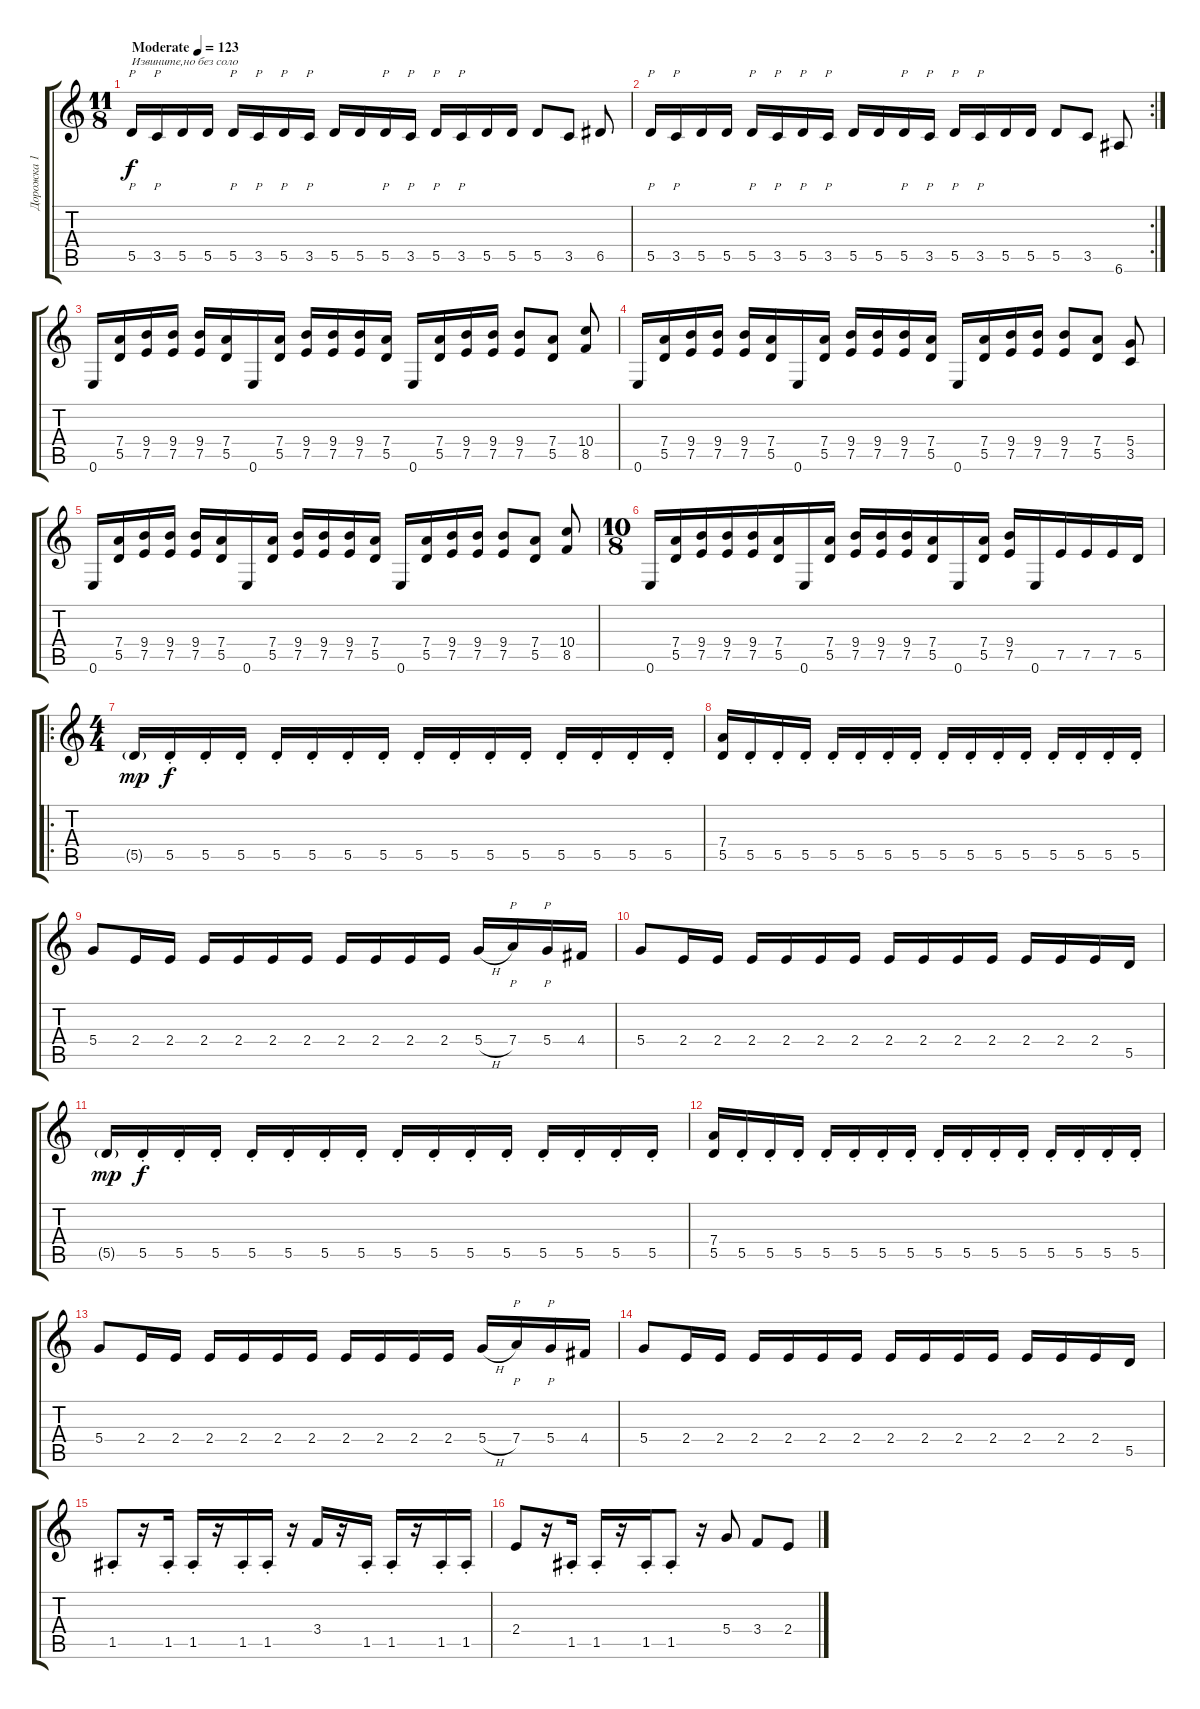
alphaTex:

\track ("Дорожка 1" "Дорожка 1") {instrument distortionguitar}
\staff {score tabs}
\tuning (E4 B3 G3 D3 A2 E2) {hide}
\ts (11 8)
\tempo (123 "Moderate")
\clef g2
\ks c
5.5.16{p txt "Извините,но без соло" dy f instrument distortionguitar} 3.5.16{p} 5.5.16 5.5.16 5.5.16{p} 3.5.16{p} 5.5.16{p} 3.5.16{p} 5.5.16 5.5.16 5.5.16{p} 3.5.16{p} 5.5.16{p} 3.5.16{p} 5.5.16 5.5.16 5.5.8 3.5.8 6.5.8 |
\rc 2
5.5.16{p} 3.5.16{p} 5.5.16 5.5.16 5.5.16{p} 3.5.16{p} 5.5.16{p} 3.5.16{p} 5.5.16 5.5.16 5.5.16{p} 3.5.16{p} 5.5.16{p} 3.5.16{p} 5.5.16 5.5.16 5.5.8 3.5.8 6.6.8 |
0.6.16 (7.4 5.5).16 (9.4 7.5).16 (9.4 7.5).16 (9.4 7.5).16 (7.4 5.5).16 0.6.16 (7.4 5.5).16 (9.4 7.5).16 (9.4 7.5).16 (9.4 7.5).16 (7.4 5.5).16 0.6.16 (7.4 5.5).16 (9.4 7.5).16 (9.4 7.5).16 (9.4 7.5).8 (7.4 5.5).8 (10.4 8.5).8 |
0.6.16 (7.4 5.5).16 (9.4 7.5).16 (9.4 7.5).16 (9.4 7.5).16 (7.4 5.5).16 0.6.16 (7.4 5.5).16 (9.4 7.5).16 (9.4 7.5).16 (9.4 7.5).16 (7.4 5.5).16 0.6.16 (7.4 5.5).16 (9.4 7.5).16 (9.4 7.5).16 (9.4 7.5).8 (7.4 5.5).8 (5.4 3.5).8 |
0.6.16 (7.4 5.5).16 (9.4 7.5).16 (9.4 7.5).16 (9.4 7.5).16 (7.4 5.5).16 0.6.16 (7.4 5.5).16 (9.4 7.5).16 (9.4 7.5).16 (9.4 7.5).16 (7.4 5.5).16 0.6.16 (7.4 5.5).16 (9.4 7.5).16 (9.4 7.5).16 (9.4 7.5).8 (7.4 5.5).8 (10.4 8.5).8 |
\ts (10 8)
0.6.16 (7.4 5.5).16 (9.4 7.5).16 (9.4 7.5).16 (9.4 7.5).16 (7.4 5.5).16 0.6.16 (7.4 5.5).16 (9.4 7.5).16 (9.4 7.5).16 (9.4 7.5).16 (7.4 5.5).16 0.6.16 (7.4 5.5).16 (9.4 7.5).16 0.6.16 7.5.16 7.5.16 7.5.16 5.5.16 |
\ro
\ts (4 4)
5.5{g}.16{dy mp} 5.5{st}.16{dy f} 5.5{st}.16 5.5{st}.16 5.5{st}.16 5.5{st}.16 5.5{st}.16 5.5{st}.16 5.5{st}.16 5.5{st}.16 5.5{st}.16 5.5{st}.16 5.5{st}.16 5.5{st}.16 5.5{st}.16 5.5{st}.16 |
(7.4 5.5).16 5.5{st}.16 5.5{st}.16 5.5{st}.16 5.5{st}.16 5.5{st}.16 5.5{st}.16 5.5{st}.16 5.5{st}.16 5.5{st}.16 5.5{st}.16 5.5{st}.16 5.5{st}.16 5.5{st}.16 5.5{st}.16 5.5{st}.16 |
5.4.8 2.4.16 2.4.16 2.4.16 2.4.16 2.4.16 2.4.16 2.4.16 2.4.16 2.4.16 2.4.16 5.4{h}.16 7.4.16{p} 5.4.16{p} 4.4.16 |
5.4.8 2.4.16 2.4.16 2.4.16 2.4.16 2.4.16 2.4.16 2.4.16 2.4.16 2.4.16 2.4.16 2.4.16 2.4.16 2.4.16 5.5.16 |
5.5{g}.16{dy mp} 5.5{st}.16{dy f} 5.5{st}.16 5.5{st}.16 5.5{st}.16 5.5{st}.16 5.5{st}.16 5.5{st}.16 5.5{st}.16 5.5{st}.16 5.5{st}.16 5.5{st}.16 5.5{st}.16 5.5{st}.16 5.5{st}.16 5.5{st}.16 |
(7.4 5.5).16 5.5{st}.16 5.5{st}.16 5.5{st}.16 5.5{st}.16 5.5{st}.16 5.5{st}.16 5.5{st}.16 5.5{st}.16 5.5{st}.16 5.5{st}.16 5.5{st}.16 5.5{st}.16 5.5{st}.16 5.5{st}.16 5.5{st}.16 |
5.4.8 2.4.16 2.4.16 2.4.16 2.4.16 2.4.16 2.4.16 2.4.16 2.4.16 2.4.16 2.4.16 5.4{h}.16 7.4.16{p} 5.4.16{p} 4.4.16 |
5.4.8 2.4.16 2.4.16 2.4.16 2.4.16 2.4.16 2.4.16 2.4.16 2.4.16 2.4.16 2.4.16 2.4.16 2.4.16 2.4.16 5.5.16 |
1.5{st}.8 r.16 1.5{st}.16 1.5{st}.16 r.16 1.5{st}.16 1.5{st}.16 r.16 3.4.16 r.16 1.5{st}.16 1.5{st}.16 r.16 1.5{st}.16 1.5{st}.16 |
2.4.8 r.16 1.5{st}.16 1.5{st}.16 r.16 1.5{st}.16 1.5{st}.8 r.16 5.4.8 3.4.8 2.4.8
